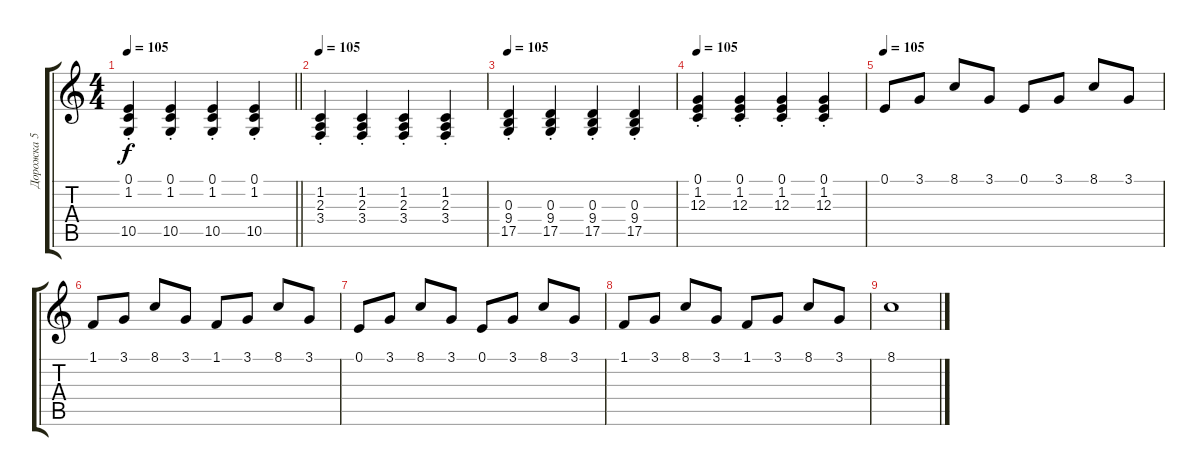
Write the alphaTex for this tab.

\track ("Дорожка 5" "Дорожка 5") {instrument electricgrandpiano}
\staff {score tabs}
\tuning (E4 B3 G3 D3 A2 E2) {hide}
\ts (4 4)
\tempo 105
\clef g2
\barLineRight lightlight
\ks c
(0.1{st} 1.2{st} 10.5{st}).4{dy f} (0.1{st} 1.2{st} 10.5{st}).4 (0.1{st} 1.2{st} 10.5{st}).4 (0.1{st} 1.2{st} 10.5{st}).4 |
\tempo 105
(1.2{st} 2.3{st} 3.4{st}).4 (1.2{st} 2.3{st} 3.4{st}).4 (1.2{st} 2.3{st} 3.4{st}).4 (1.2{st} 2.3{st} 3.4{st}).4 |
\tempo 105
(0.3{st} 9.4{st} 17.5{st}).4 (0.3{st} 9.4{st} 17.5{st}).4 (0.3{st} 9.4{st} 17.5{st}).4 (0.3{st} 9.4{st} 17.5{st}).4 |
\tempo 105
(0.1{st} 1.2{st} 12.3{st}).4 (0.1{st} 1.2{st} 12.3{st}).4 (0.1{st} 1.2{st} 12.3{st}).4 (0.1{st} 1.2{st} 12.3{st}).4 |
\tempo 105
0.1.8 3.1.8 8.1.8 3.1.8 0.1.8 3.1.8 8.1.8 3.1.8 |
1.1.8 3.1.8 8.1.8 3.1.8 1.1.8 3.1.8 8.1.8 3.1.8 |
0.1.8 3.1.8 8.1.8 3.1.8 0.1.8 3.1.8 8.1.8 3.1.8 |
1.1.8 3.1.8 8.1.8 3.1.8 1.1.8 3.1.8 8.1.8 3.1.8 |
8.1.1
